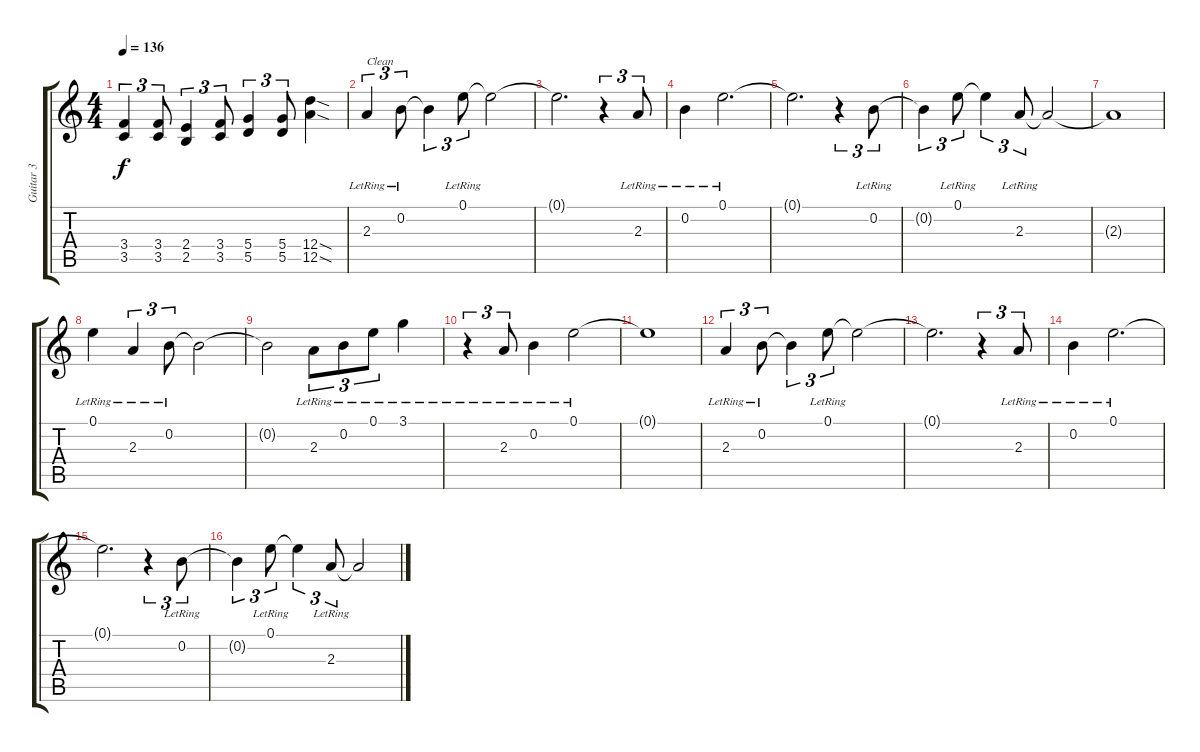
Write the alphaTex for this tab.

\track ("Guitar 3" "Guitar 3") {instrument distortionguitar}
\staff {score tabs}
\tuning (E4 B3 G3 D3 A2 E2) {hide}
\ts (4 4)
\tempo 136
\clef g2
\ks c
(3.4 3.5).4{tu (3 2) dy f} (3.4 3.5).8{tu (3 2)} (2.4 2.5).4{tu (3 2)} (3.4 3.5).8{tu (3 2)} (5.4 5.5).4{tu (3 2)} (5.4 5.5).8{tu (3 2)} (12.4{sod} 12.5{sod}).4 |
2.3{lr}.4{tu (3 2) txt "Clean" volume 16 instrument electricguitarclean} 0.2{lr}.8{tu (3 2)} 0.2{t}.4{tu (3 2)} 0.1{lr}.8{tu (3 2)} 0.1{t}.2 |
0.1{t}.2{d} r.4{tu (3 2)} 2.3{lr}.8{tu (3 2)} |
0.2{lr}.4 0.1{lr}.2{d} |
0.1{t}.2{d} r.4{tu (3 2)} 0.2{lr}.8{tu (3 2)} |
0.2{t}.4{tu (3 2)} 0.1{lr}.8{tu (3 2)} 0.1{t}.4{tu (3 2)} 2.3{lr}.8{tu (3 2)} 2.3{t}.2 |
2.3{t}.1 |
0.1{lr}.4 2.3{lr}.4{tu (3 2)} 0.2{lr}.8{tu (3 2)} 0.2{t}.2 |
0.2{t}.2 2.3{lr}.8{tu (3 2)} 0.2{lr}.8{tu (3 2)} 0.1{lr}.8{tu (3 2)} 3.1{lr}.4 |
r.4{tu (3 2)} 2.3{lr}.8{tu (3 2)} 0.2{lr}.4 0.1{lr}.2 |
0.1{t}.1 |
2.3{lr}.4{tu (3 2)} 0.2{lr}.8{tu (3 2)} 0.2{t}.4{tu (3 2)} 0.1{lr}.8{tu (3 2)} 0.1{t}.2 |
0.1{t}.2{d} r.4{tu (3 2)} 2.3{lr}.8{tu (3 2)} |
0.2{lr}.4 0.1{lr}.2{d} |
0.1{t}.2{d} r.4{tu (3 2)} 0.2{lr}.8{tu (3 2)} |
0.2{t}.4{tu (3 2)} 0.1{lr}.8{tu (3 2)} 0.1{t}.4{tu (3 2)} 2.3{lr}.8{tu (3 2)} 2.3{t}.2
